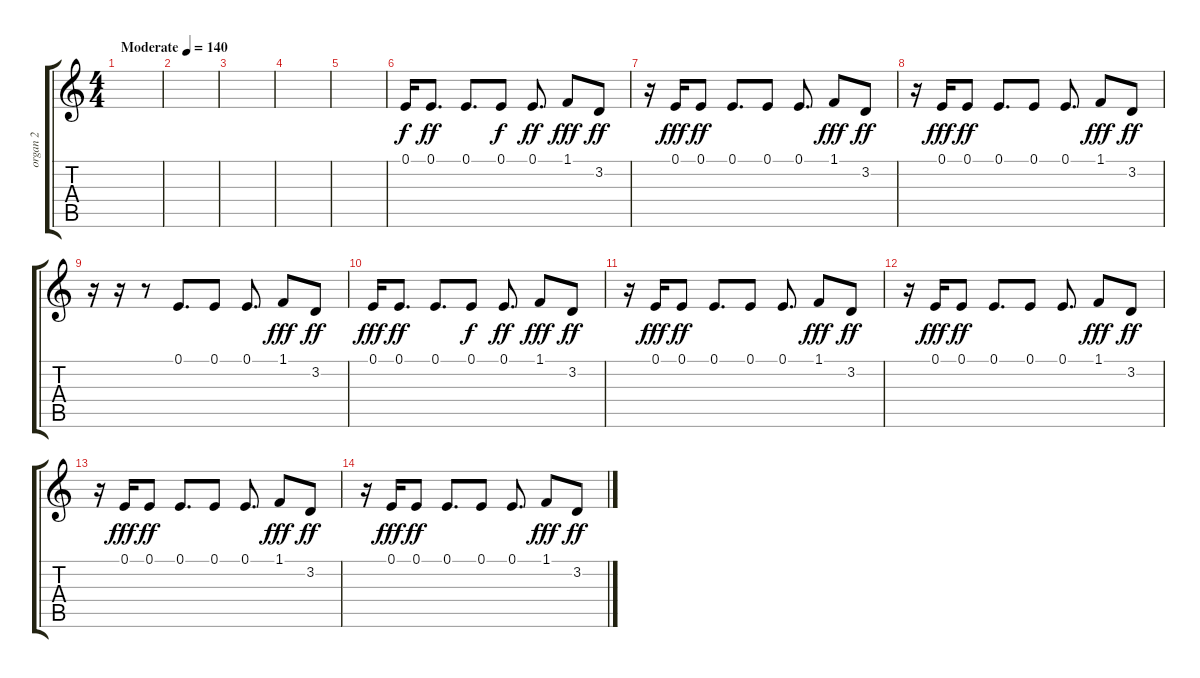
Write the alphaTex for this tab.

\track ("organ 2" "organ 2") {instrument drawbarorgan}
\staff {score tabs}
\tuning (E4 B3 G3 D3 A2 E2) {hide}
\ts (4 4)
\tempo (140 "Moderate")
\clef g2
\ks c
|
|
|
|
|
0.1.16 0.1.8{d dy ff} 0.1.8{d} 0.1.8{dy f} 0.1.8{d dy ff} 1.1.8{dy fff} 3.2.8{dy ff} |
r.16 0.1.16{dy fff} 0.1.8{dy ff} 0.1.8{d} 0.1.8 0.1.8{d} 1.1.8{dy fff} 3.2.8{dy ff} |
r.16 0.1.16{dy fff} 0.1.8{dy ff} 0.1.8{d} 0.1.8 0.1.8{d} 1.1.8{dy fff} 3.2.8{dy ff} |
r.16 r.16 r.8 0.1.8{d} 0.1.8 0.1.8{d} 1.1.8{dy fff} 3.2.8{dy ff} |
0.1.16{dy fff} 0.1.8{d dy ff} 0.1.8{d} 0.1.8{dy f} 0.1.8{d dy ff} 1.1.8{dy fff} 3.2.8{dy ff} |
r.16 0.1.16{dy fff} 0.1.8{dy ff} 0.1.8{d} 0.1.8 0.1.8{d} 1.1.8{dy fff} 3.2.8{dy ff} |
r.16 0.1.16{dy fff} 0.1.8{dy ff} 0.1.8{d} 0.1.8 0.1.8{d} 1.1.8{dy fff} 3.2.8{dy ff} |
r.16 0.1.16{dy fff} 0.1.8{dy ff} 0.1.8{d} 0.1.8 0.1.8{d} 1.1.8{dy fff} 3.2.8{dy ff} |
r.16 0.1.16{dy fff} 0.1.8{dy ff} 0.1.8{d} 0.1.8 0.1.8{d} 1.1.8{dy fff} 3.2.8{dy ff}
